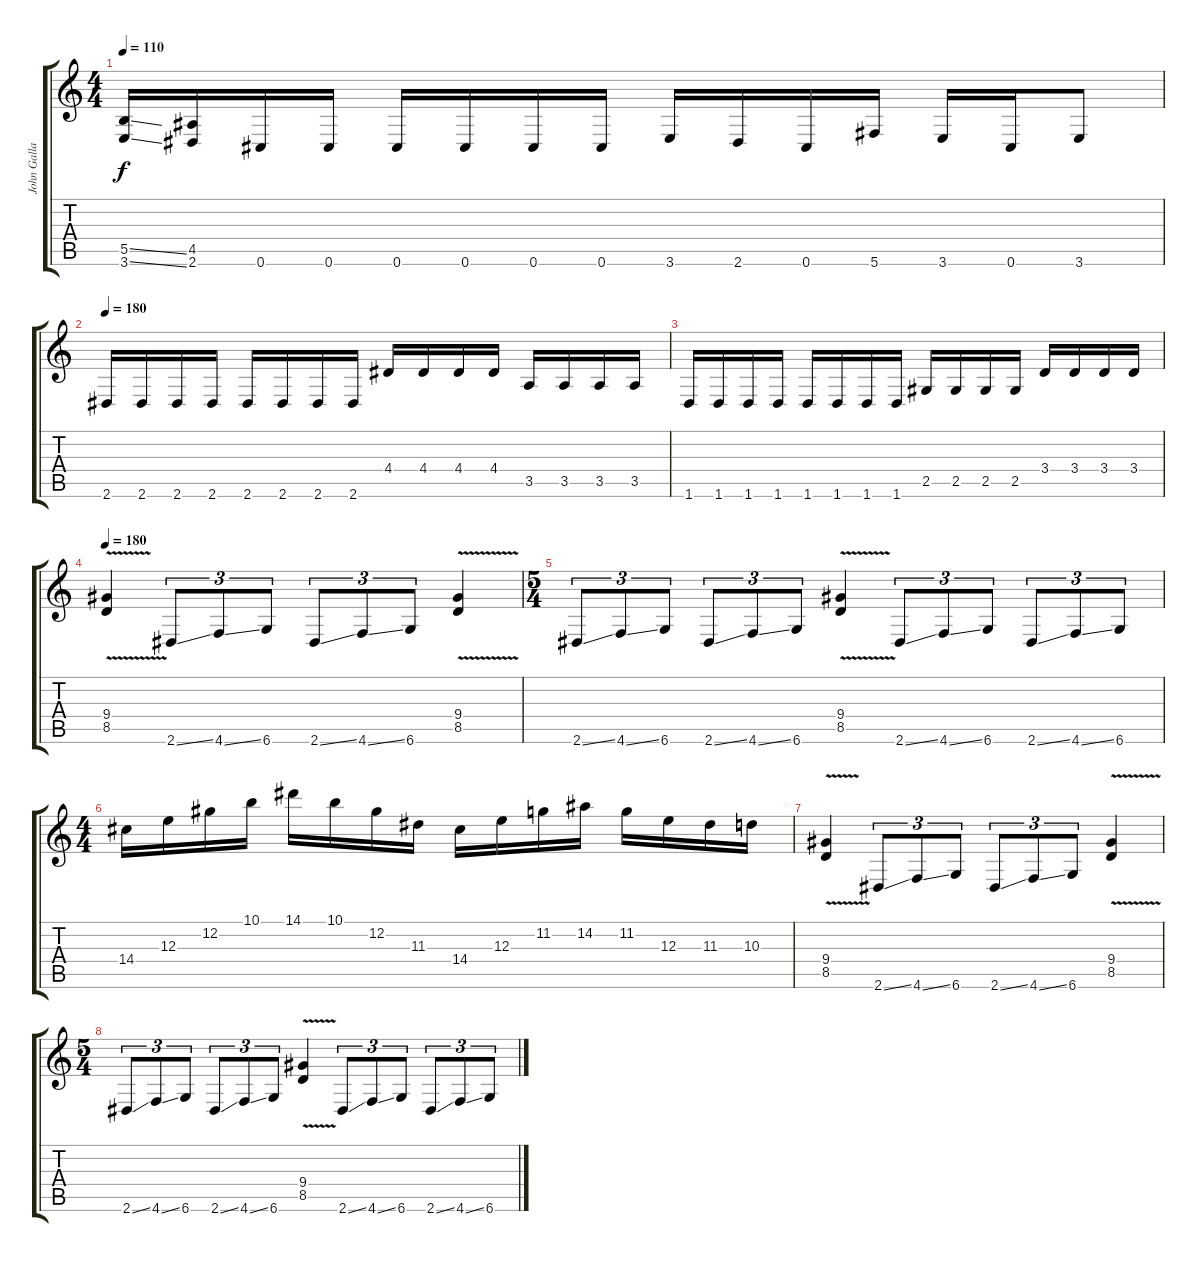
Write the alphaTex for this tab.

\track ("John Gallagher" "John Galla") {instrument distortionguitar}
\staff {score tabs}
\tuning (Db4 Ab3 E3 B2 Gb2 Db2) {hide}
\ts (4 4)
\tempo 110
\clef g2
\ks c
(5.5{ss} 3.6{ss}).16{dy f} (4.5 2.6).16 0.6.16 0.6.16 0.6.16 0.6.16 0.6.16 0.6.16 3.6.16 2.6.16 0.6.16 5.6.16 3.6.16 0.6.16 3.6.8 |
\tempo 180
2.6.16 2.6.16 2.6.16 2.6.16 2.6.16 2.6.16 2.6.16 2.6.16 4.4.16 4.4.16 4.4.16 4.4.16 3.5.16 3.5.16 3.5.16 3.5.16 |
1.6.16 1.6.16 1.6.16 1.6.16 1.6.16 1.6.16 1.6.16 1.6.16 2.5.16 2.5.16 2.5.16 2.5.16 3.4.16 3.4.16 3.4.16 3.4.16 |
\tempo 180
(9.4{v} 8.5{v}).4 2.6{ss}.8{tu (3 2)} 4.6{ss}.8{tu (3 2)} 6.6.8{tu (3 2)} 2.6{ss}.8{tu (3 2)} 4.6{ss}.8{tu (3 2)} 6.6.8{tu (3 2)} (9.4{v} 8.5{v}).4 |
\ts (5 4)
2.6{ss}.8{tu (3 2)} 4.6{ss}.8{tu (3 2)} 6.6.8{tu (3 2)} 2.6{ss}.8{tu (3 2)} 4.6{ss}.8{tu (3 2)} 6.6.8{tu (3 2)} (9.4{v} 8.5{v}).4 2.6{ss}.8{tu (3 2)} 4.6{ss}.8{tu (3 2)} 6.6.8{tu (3 2)} 2.6{ss}.8{tu (3 2)} 4.6{ss}.8{tu (3 2)} 6.6.8{tu (3 2)} |
\ts (4 4)
14.4.16 12.3.16 12.2.16 10.1.16 14.1.16 10.1.16 12.2.16 11.3.16 14.4.16 12.3.16 11.2.16 14.2.16 11.2.16 12.3.16 11.3.16 10.3.16 |
(9.4{v} 8.5{v}).4 2.6{ss}.8{tu (3 2)} 4.6{ss}.8{tu (3 2)} 6.6.8{tu (3 2)} 2.6{ss}.8{tu (3 2)} 4.6{ss}.8{tu (3 2)} 6.6.8{tu (3 2)} (9.4{v} 8.5{v}).4 |
\ts (5 4)
2.6{ss}.8{tu (3 2)} 4.6{ss}.8{tu (3 2)} 6.6.8{tu (3 2)} 2.6{ss}.8{tu (3 2)} 4.6{ss}.8{tu (3 2)} 6.6.8{tu (3 2)} (9.4{v} 8.5{v}).4 2.6{ss}.8{tu (3 2)} 4.6{ss}.8{tu (3 2)} 6.6.8{tu (3 2)} 2.6{ss}.8{tu (3 2)} 4.6{ss}.8{tu (3 2)} 6.6.8{tu (3 2)}
